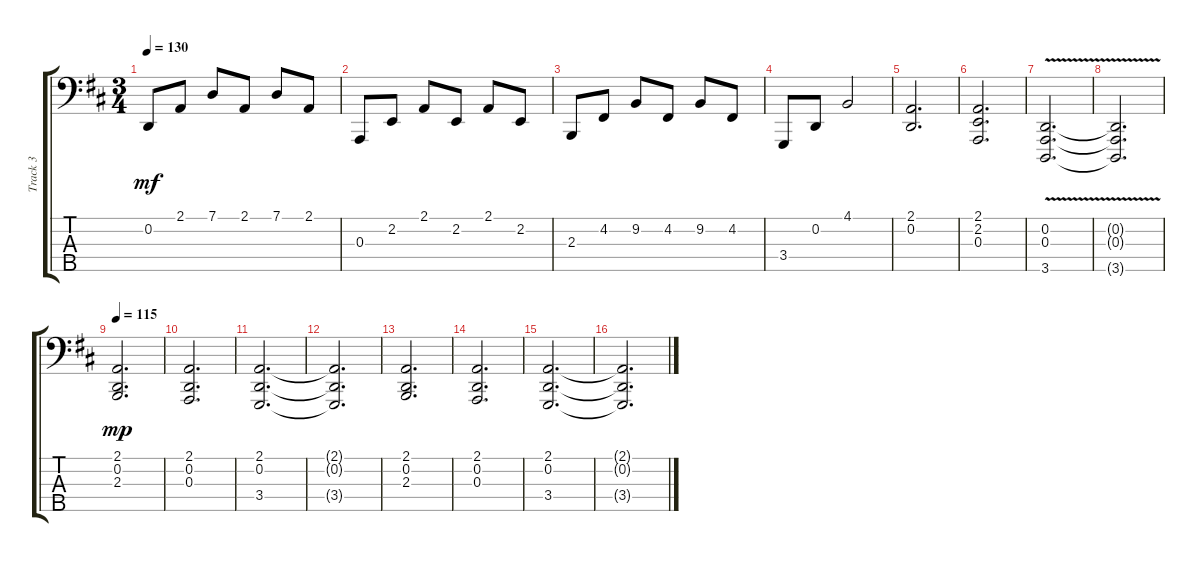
\track ("Track 3" "Track 3") {instrument acousticgrandpiano}
\staff {score tabs}
\tuning (G2 D2 A1 E1 B0) {hide}
\ts (3 4)
\tempo 130
\clef f4
\ks d
0.2.8{dy mf} 2.1.8 7.1.8 2.1.8 7.1.8 2.1.8 |
0.3.8 2.2.8 2.1.8 2.2.8 2.1.8 2.2.8 |
2.3.8 4.2.8 9.2.8 4.2.8 9.2.8 4.2.8 |
3.4.8 0.2.8 4.1.2 |
(2.1 0.2).2{d} |
(2.1 2.2 0.3).2{d} |
(0.2{v} 0.3 3.5).2{d} |
(0.2{t} 0.3{t} 3.5{t}).2{d} |
\tempo 115
(2.1 0.2 2.3).2{d dy mp} |
(2.1 0.2 0.3).2{d} |
(2.1 0.2 3.4).2{d} |
(2.1{t} 0.2{t} 3.4{t}).2{d} |
(2.1 0.2 2.3).2{d} |
(2.1 0.2 0.3).2{d} |
(2.1 0.2 3.4).2{d} |
(2.1{t} 0.2{t} 3.4{t}).2{d}
